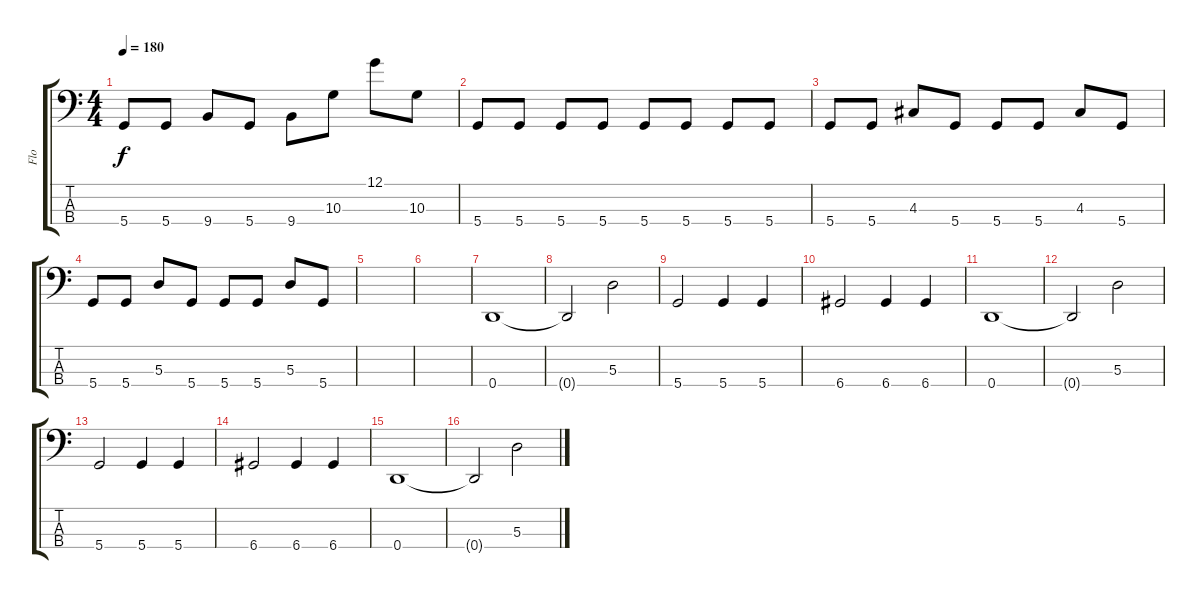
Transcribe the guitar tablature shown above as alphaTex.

\track ("Flo" "Flo") {instrument slapbass2}
\staff {score tabs}
\tuning (G2 D2 A1 D1) {hide}
\ts (4 4)
\tempo 180
\clef f4
\ks c
5.4.8{dy f} 5.4.8 9.4.8 5.4.8 9.4.8 10.3.8 12.1.8 10.3.8 |
5.4.8 5.4.8 5.4.8 5.4.8 5.4.8 5.4.8 5.4.8 5.4.8 |
5.4.8 5.4.8 4.3.8 5.4.8 5.4.8 5.4.8 4.3.8 5.4.8 |
5.4.8 5.4.8 5.3.8 5.4.8 5.4.8 5.4.8 5.3.8 5.4.8 |
|
|
0.4.1{volume 16} |
0.4{t}.2 5.3.2 |
5.4.2 5.4.4 5.4.4 |
6.4.2 6.4.4 6.4.4 |
0.4.1{volume 16} |
0.4{t}.2 5.3.2 |
5.4.2 5.4.4 5.4.4 |
6.4.2 6.4.4 6.4.4 |
0.4.1{volume 16} |
0.4{t}.2 5.3.2
